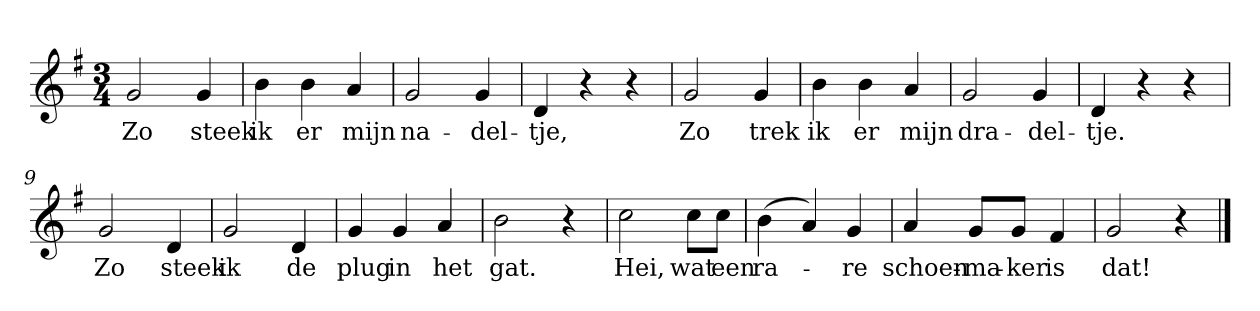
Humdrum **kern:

**kern	**text
*part1	*part1
*staff1	*staff1
*clefG2	*
*k[f#]	*
*G:	*
*M3/4	*
*MM120	*
=1	=1
2g	Zo
4g	steek
=2	=2
4b	ik
4b	er
4a	mijn
=3	=3
2g	na-
4g	-del-
=4	=4
4d	-tje,
4r	.
4r	.
=5	=5
2g	Zo
4g	trek
=6	=6
4b	ik
4b	er
4a	mijn
=7	=7
2g	dra-
4g	-del-
=8	=8
4d	-tje.
4r	.
4r	.
=9	=9
2g	Zo
4d	steek
=10	=10
2g	ik
4d	de
=11	=11
4g	plug
4g	in
4a	het
=12	=12
2b	gat.
4r	.
=13	=13
2cc	Hei,
8cc\L	wat
8cc\J	een
=14	=14
(4b	ra-
4a)	.
4g	-re
=15	=15
4a	schoen-
8g/L	-ma-
8g/J	-ker
4f#	is
=16	=16
2g	dat!
4r	.
==	==
*-	*-
